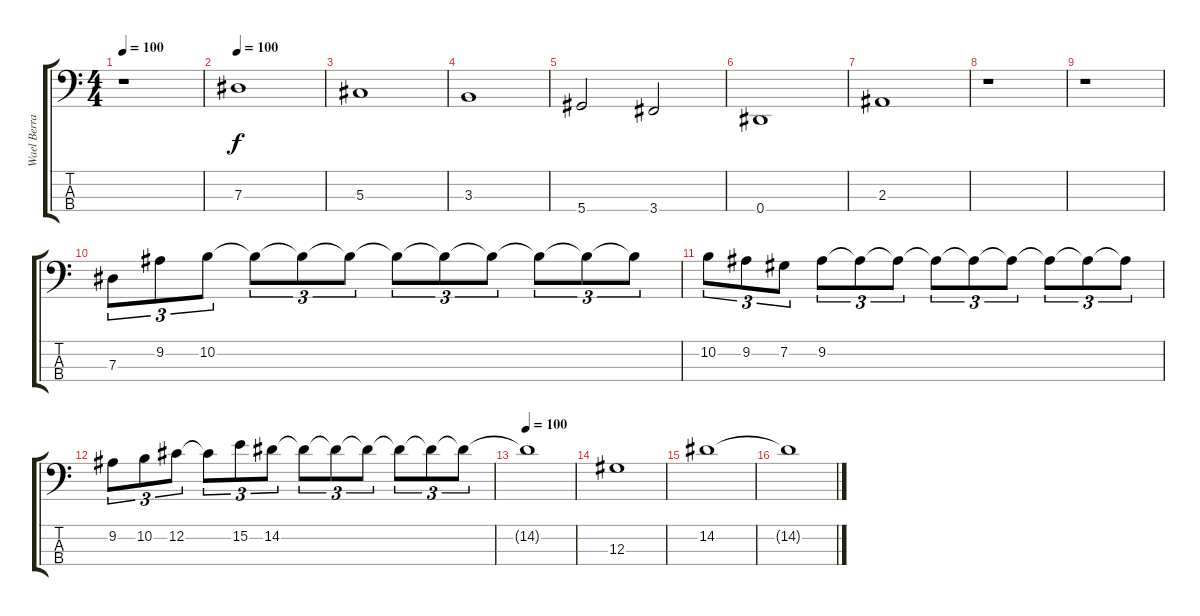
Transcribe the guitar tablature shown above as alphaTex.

\track ("Wael Berrais" "Wael Berra") {instrument electricbassfinger}
\staff {score tabs}
\tuning (Gb2 Db2 Ab1 Eb1) {hide}
\ts (4 4)
\tempo 100
\clef f4
\ks c
r.1{dy f} |
\tempo 100
7.3.1 |
5.3.1 |
3.3.1 |
5.4.2 3.4.2 |
0.4.1 |
2.3.1 |
r.1 |
r.1 |
7.3.8{tu (3 2)} 9.2.8{tu (3 2)} 10.2.8{tu (3 2)} 10.2{t}.8{tu (3 2)} 10.2{t}.8{tu (3 2)} 10.2{t}.8{tu (3 2)} 10.2{t}.8{tu (3 2)} 10.2{t}.8{tu (3 2)} 10.2{t}.8{tu (3 2)} 10.2{t}.8{tu (3 2)} 10.2{t}.8{tu (3 2)} 10.2{t}.8{tu (3 2)} |
10.2.8{tu (3 2)} 9.2.8{tu (3 2)} 7.2.8{tu (3 2)} 9.2.8{tu (3 2)} 9.2{t}.8{tu (3 2)} 9.2{t}.8{tu (3 2)} 9.2{t}.8{tu (3 2)} 9.2{t}.8{tu (3 2)} 9.2{t}.8{tu (3 2)} 9.2{t}.8{tu (3 2)} 9.2{t}.8{tu (3 2)} 9.2{t}.8{tu (3 2)} |
9.2.8{tu (3 2)} 10.2.8{tu (3 2)} 12.2.8{tu (3 2)} 12.2{t}.8{tu (3 2)} 15.2.8{tu (3 2)} 14.2.8{tu (3 2)} 14.2{t}.8{tu (3 2)} 14.2{t}.8{tu (3 2)} 14.2{t}.8{tu (3 2)} 14.2{t}.8{tu (3 2)} 14.2{t}.8{tu (3 2)} 14.2{t}.8{tu (3 2)} |
\tempo 100
14.2{t}.1 |
12.3.1 |
14.2.1 |
14.2{t}.1
